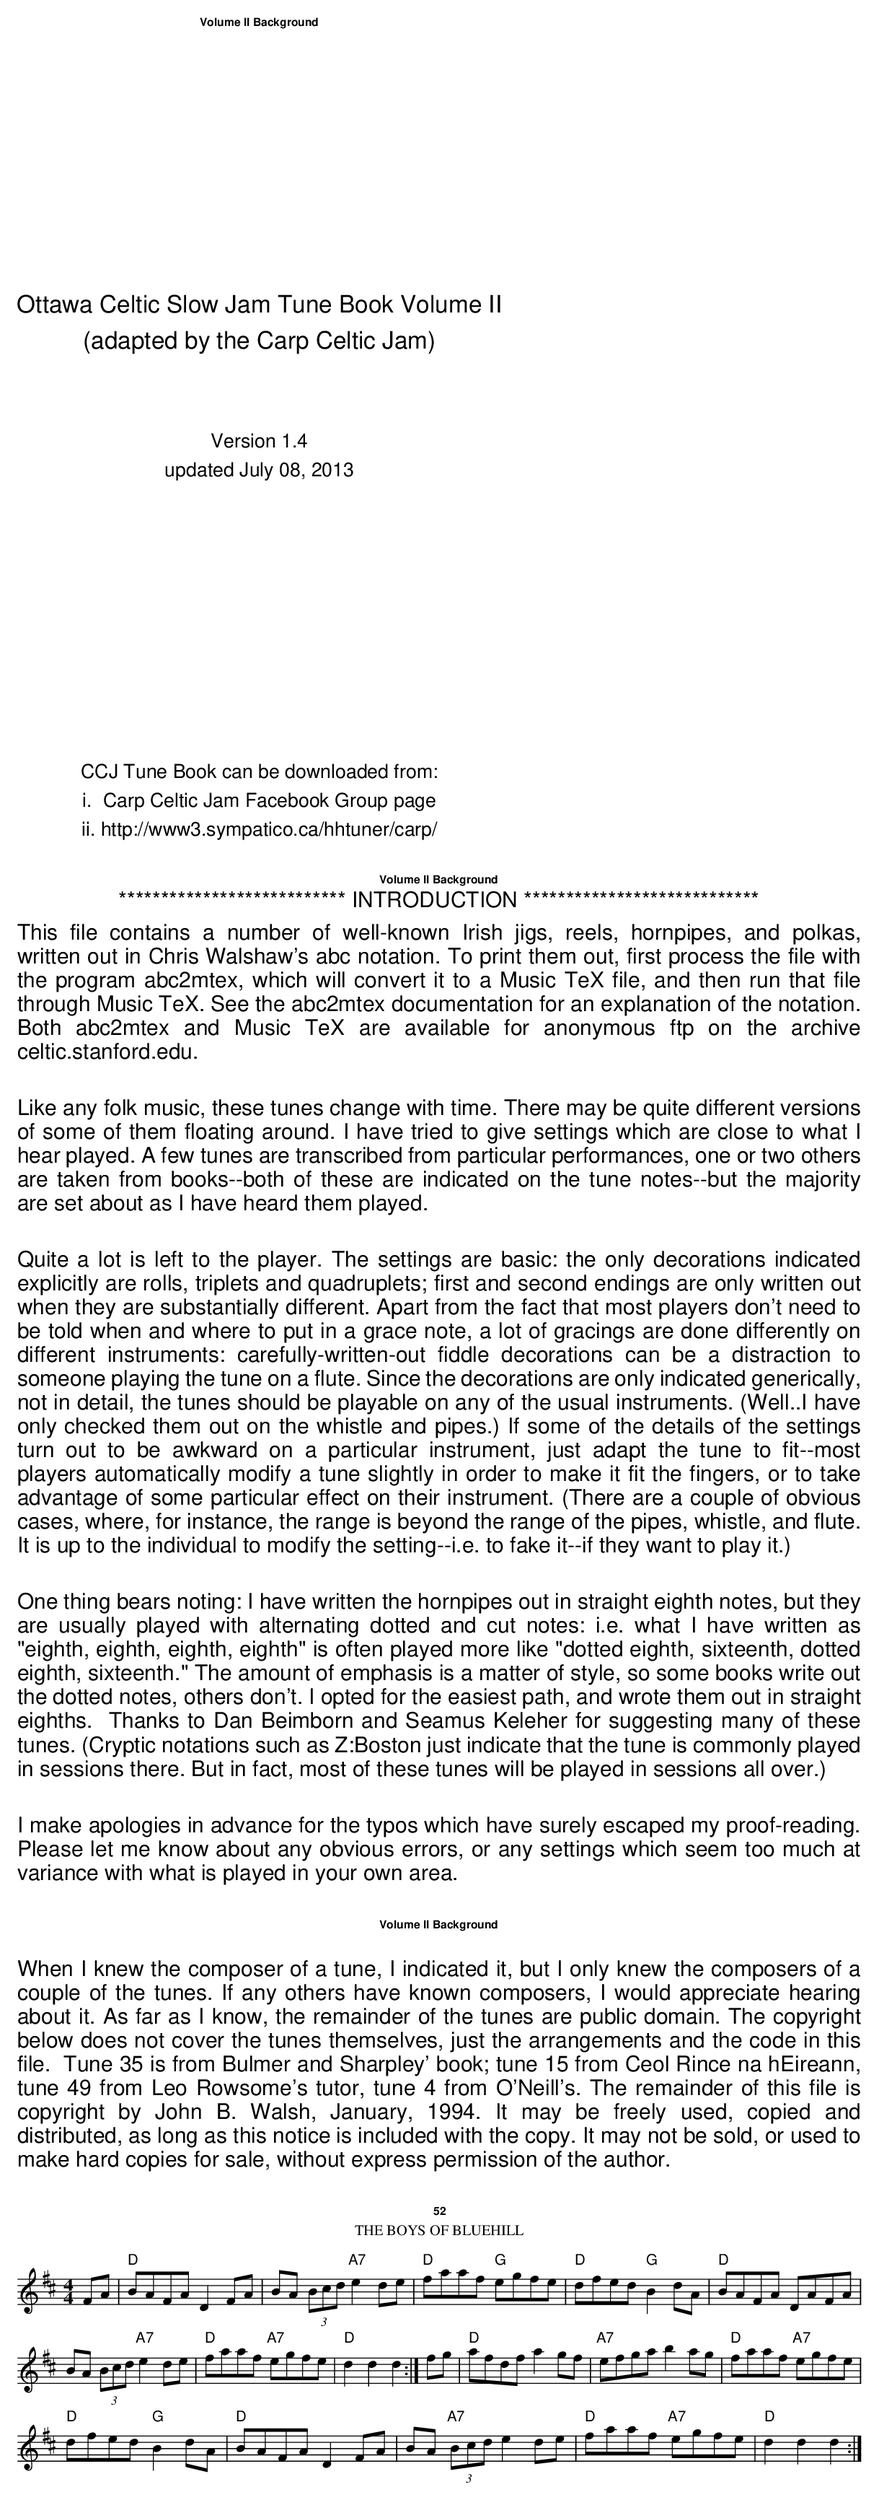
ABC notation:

X:1
T:The Boys of Bluehill
M:4/4
L:1/8
K:D
FA|"D"BAFA D2FA|BA (3Bcd "A7"e2de|"D"faaf "G"egfe|\
"D"dfed "G"B2dA| "D"BAFA DAFA|
BA (3Bcd "A7"e2de|"D"faaf "A7"egfe|"D"d2d2 d2:|\
fg|"D"afdf a2gf|"A7"efga b2ag|"D"faaf "A7"egfe|
"D"dfed "G"B2dA| "D"BAFA D2FA|BA "A7"(3Bcd e2de|\
"D"faaf "A7"egfe|"D"d2d2 d2:|
